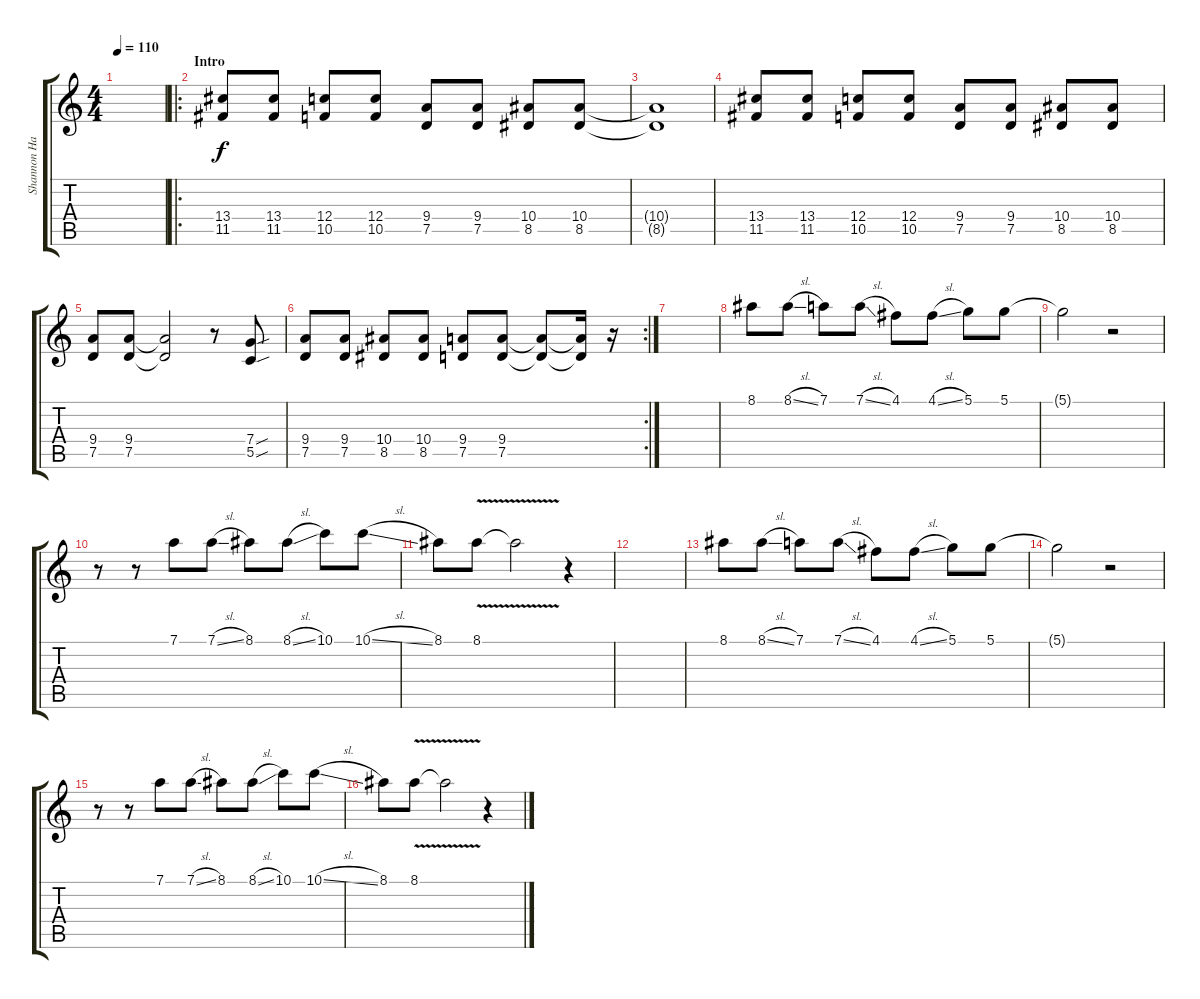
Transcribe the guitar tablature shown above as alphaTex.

\track ("Shannon Hamm" "Shannon Ha") {instrument distortionguitar}
\staff {score tabs}
\tuning (D4 A3 F3 C3 G2 D2) {hide}
\ts (4 4)
\tempo 110
\clef g2
\ks c
|
\ro
\section ("" "Intro")
(13.4 11.5).8 (13.4 11.5).8 (12.4 10.5).8 (12.4 10.5).8 (9.4 7.5).8 (9.4 7.5).8 (10.4 8.5).8 (10.4 8.5).8 |
(10.4{t} 8.5{t}).1 |
(13.4 11.5).8 (13.4 11.5).8 (12.4 10.5).8 (12.4 10.5).8 (9.4 7.5).8 (9.4 7.5).8 (10.4 8.5).8 (10.4 8.5).8 |
(9.4 7.5).8 (9.4 7.5).8 (9.4{t} 7.5{t}).2 r.8 (7.4{sou} 5.5{sou}).8 |
\rc 2
(9.4 7.5).8 (9.4 7.5).8 (10.4 8.5).8 (10.4 8.5).8 (9.4 7.5).8 (9.4 7.5).8 (9.4{t} 7.5{t}).8 (9.4{t} 7.5{t}).16 r.16 |
|
8.1.8 8.1{sl}.8 7.1.8 7.1{sl}.8 4.1.8 4.1{sl}.8 5.1.8 5.1.8 |
5.1{t}.2 r.2 |
r.8 r.8 7.1.8 7.1{sl}.8 8.1.8 8.1{sl}.8 10.1.8 10.1{sl}.8 |
8.1.8 8.1{v}.8 8.1{t}.2 r.4 |
|
8.1.8 8.1{sl}.8 7.1.8 7.1{sl}.8 4.1.8 4.1{sl}.8 5.1.8 5.1.8 |
5.1{t}.2 r.2 |
r.8 r.8 7.1.8 7.1{sl}.8 8.1.8 8.1{sl}.8 10.1.8 10.1{sl}.8 |
8.1.8 8.1{v}.8 8.1{t}.2 r.4
